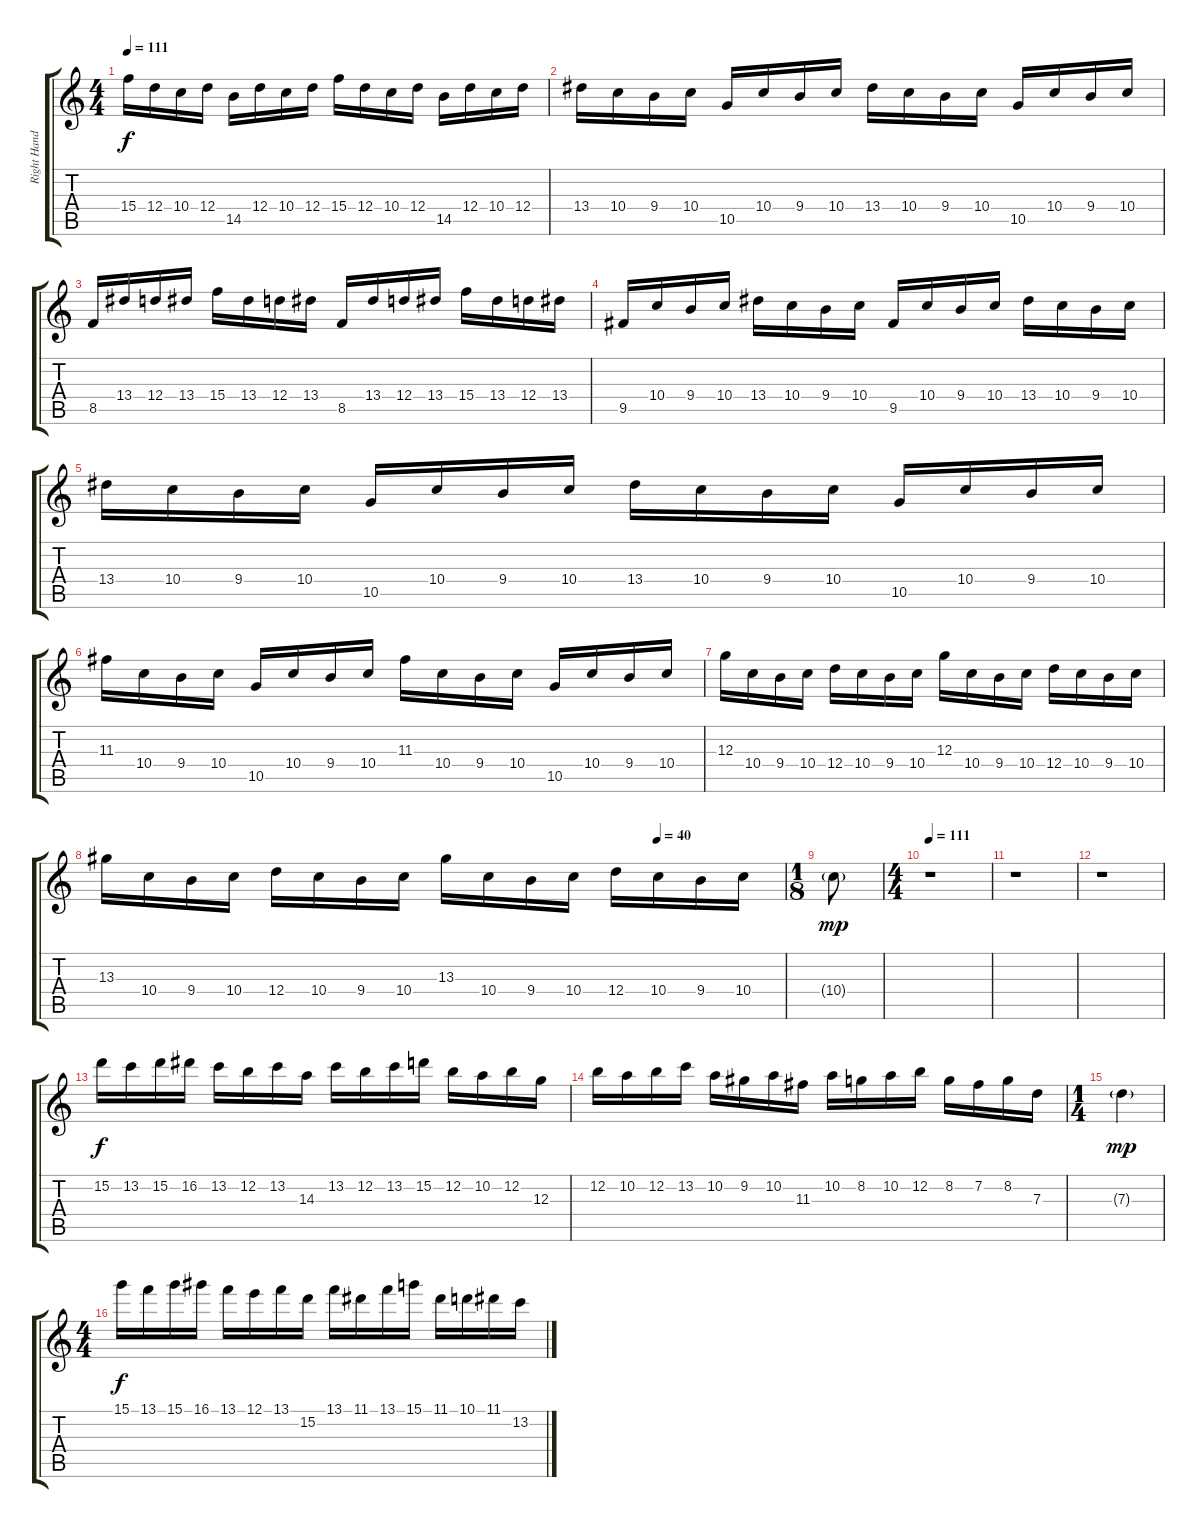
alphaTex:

\track ("Right Hand" "Right Hand") {instrument electricguitarclean}
\staff {score tabs}
\tuning (E4 B3 G3 D3 A2 E2) {hide}
\ts (4 4)
\tempo 111
\clef g2
\ks c
15.4.16{dy f} 12.4.16 10.4.16 12.4.16 14.5.16 12.4.16 10.4.16 12.4.16 15.4.16 12.4.16 10.4.16 12.4.16 14.5.16 12.4.16 10.4.16 12.4.16 |
13.4.16 10.4.16 9.4.16 10.4.16 10.5.16 10.4.16 9.4.16 10.4.16 13.4.16 10.4.16 9.4.16 10.4.16 10.5.16 10.4.16 9.4.16 10.4.16 |
8.5.16 13.4.16 12.4.16 13.4.16 15.4.16 13.4.16 12.4.16 13.4.16 8.5.16 13.4.16 12.4.16 13.4.16 15.4.16 13.4.16 12.4.16 13.4.16 |
9.5.16 10.4.16 9.4.16 10.4.16 13.4.16 10.4.16 9.4.16 10.4.16 9.5.16 10.4.16 9.4.16 10.4.16 13.4.16 10.4.16 9.4.16 10.4.16 |
13.4.16 10.4.16 9.4.16 10.4.16 10.5.16 10.4.16 9.4.16 10.4.16 13.4.16 10.4.16 9.4.16 10.4.16 10.5.16 10.4.16 9.4.16 10.4.16 |
11.3.16 10.4.16 9.4.16 10.4.16 10.5.16 10.4.16 9.4.16 10.4.16 11.3.16 10.4.16 9.4.16 10.4.16 10.5.16 10.4.16 9.4.16 10.4.16 |
12.3.16 10.4.16 9.4.16 10.4.16 12.4.16 10.4.16 9.4.16 10.4.16 12.3.16 10.4.16 9.4.16 10.4.16 12.4.16 10.4.16 9.4.16 10.4.16 |
\tempo (40 0.8125)
13.3.16 10.4.16 9.4.16 10.4.16 12.4.16 10.4.16 9.4.16 10.4.16 13.3.16 10.4.16 9.4.16 10.4.16 12.4.16 10.4.16 9.4.16 10.4.16 |
\ts (1 8)
10.4{g}.8{dy mp} |
\ts (4 4)
\tempo 111
r.1 |
r.1 |
r.1 |
15.2.16{dy f} 13.2.16 15.2.16 16.2.16 13.2.16 12.2.16 13.2.16 14.3.16 13.2.16 12.2.16 13.2.16 15.2.16 12.2.16 10.2.16 12.2.16 12.3.16 |
12.2.16 10.2.16 12.2.16 13.2.16 10.2.16 9.2.16 10.2.16 11.3.16 10.2.16 8.2.16 10.2.16 12.2.16 8.2.16 7.2.16 8.2.16 7.3.16 |
\ts (1 4)
7.3{g}.4{dy mp} |
\ts (4 4)
15.1.16{dy f} 13.1.16 15.1.16 16.1.16 13.1.16 12.1.16 13.1.16 15.2.16 13.1.16 11.1.16 13.1.16 15.1.16 11.1.16 10.1.16 11.1.16 13.2.16
